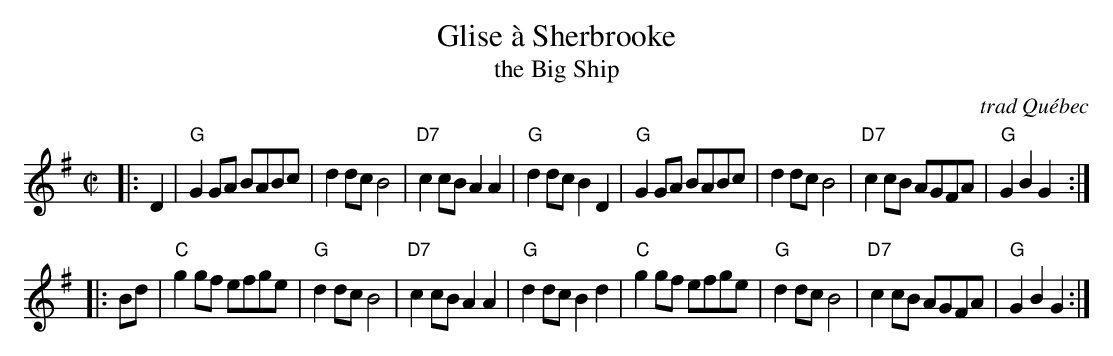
X:1
T: Glise \`a Sherbrooke
T: the Big Ship
O: trad Qu\'ebec
M: C|
L: 1/8
K: G
|: D2 |\
"G"G2GA BABc | d2dc B4 | "D7"c2cB A2A2 | "G"d2dc B2D2 |\
"G"G2GA BABc | d2dc B4 | "D7"c2cB AGFA | "G"G2B2 G2 :|
|: Bd |\
"C"g2gf efge | "G"d2dc B4 | "D7"c2cB A2A2 | "G"d2dc B2d2 |\
"C"g2gf efge | "G"d2dc B4 | "D7"c2cB AGFA | "G"G2B2 G2 :|
